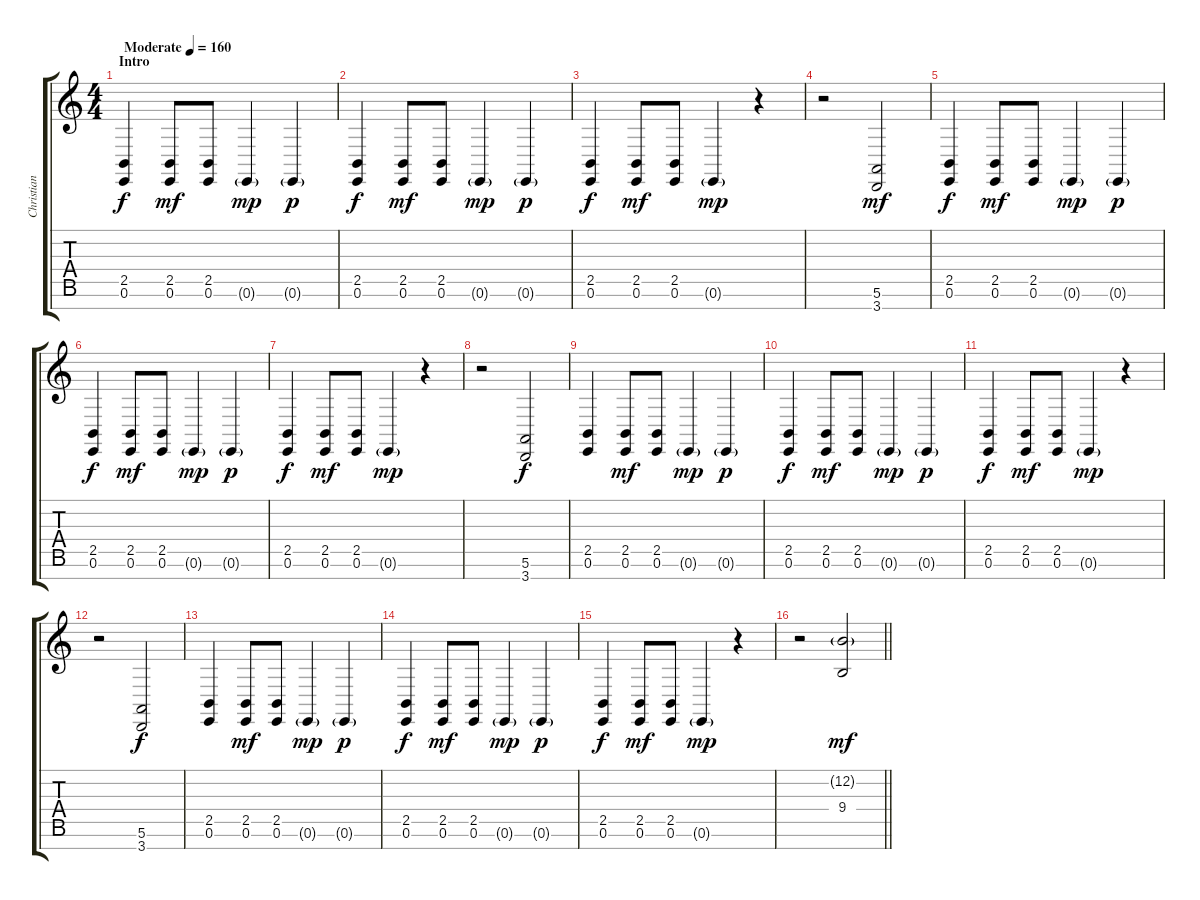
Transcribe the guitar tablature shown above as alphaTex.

\track ("Christian Kretschmar" "Christian ") {instrument pad2warm}
\staff {score tabs}
\tuning (E4 B3 G3 D3 A2 E2 B1) {hide}
\ts (4 4)
\section ("" "Intro")
\tempo (160 "Moderate")
\clef g2
\ks c
(2.5 0.6).4{dy f volume 8 instrument pad3polysynth} (2.5 0.6).8{dy mf} (2.5 0.6).8 0.6{g}.4{dy mp} 0.6{g}.4{dy p} |
(2.5 0.6).4{dy f} (2.5 0.6).8{dy mf} (2.5 0.6).8 0.6{g}.4{dy mp} 0.6{g}.4{dy p} |
(2.5 0.6).4{dy f} (2.5 0.6).8{dy mf} (2.5 0.6).8 0.6{g}.4{dy mp} r.4 |
r.2 (5.6 3.7).2{dy mf} |
(2.5 0.6).4{dy f} (2.5 0.6).8{dy mf} (2.5 0.6).8 0.6{g}.4{dy mp} 0.6{g}.4{dy p} |
(2.5 0.6).4{dy f} (2.5 0.6).8{dy mf} (2.5 0.6).8 0.6{g}.4{dy mp} 0.6{g}.4{dy p} |
(2.5 0.6).4{dy f} (2.5 0.6).8{dy mf} (2.5 0.6).8 0.6{g}.4{dy mp} r.4 |
r.2 (5.6 3.7).2{dy f} |
(2.5 0.6).4 (2.5 0.6).8{dy mf} (2.5 0.6).8 0.6{g}.4{dy mp} 0.6{g}.4{dy p} |
(2.5 0.6).4{dy f} (2.5 0.6).8{dy mf} (2.5 0.6).8 0.6{g}.4{dy mp} 0.6{g}.4{dy p} |
(2.5 0.6).4{dy f} (2.5 0.6).8{dy mf} (2.5 0.6).8 0.6{g}.4{dy mp} r.4 |
r.2 (5.6 3.7).2{dy f} |
(2.5 0.6).4 (2.5 0.6).8{dy mf} (2.5 0.6).8 0.6{g}.4{dy mp} 0.6{g}.4{dy p} |
(2.5 0.6).4{dy f} (2.5 0.6).8{dy mf} (2.5 0.6).8 0.6{g}.4{dy mp} 0.6{g}.4{dy p} |
(2.5 0.6).4{dy f} (2.5 0.6).8{dy mf} (2.5 0.6).8 0.6{g}.4{dy mp} r.4 |
\barLineRight lightlight
r.2 (12.2{g} 9.4).2{dy mf volume 11 instrument fx7echoes}
